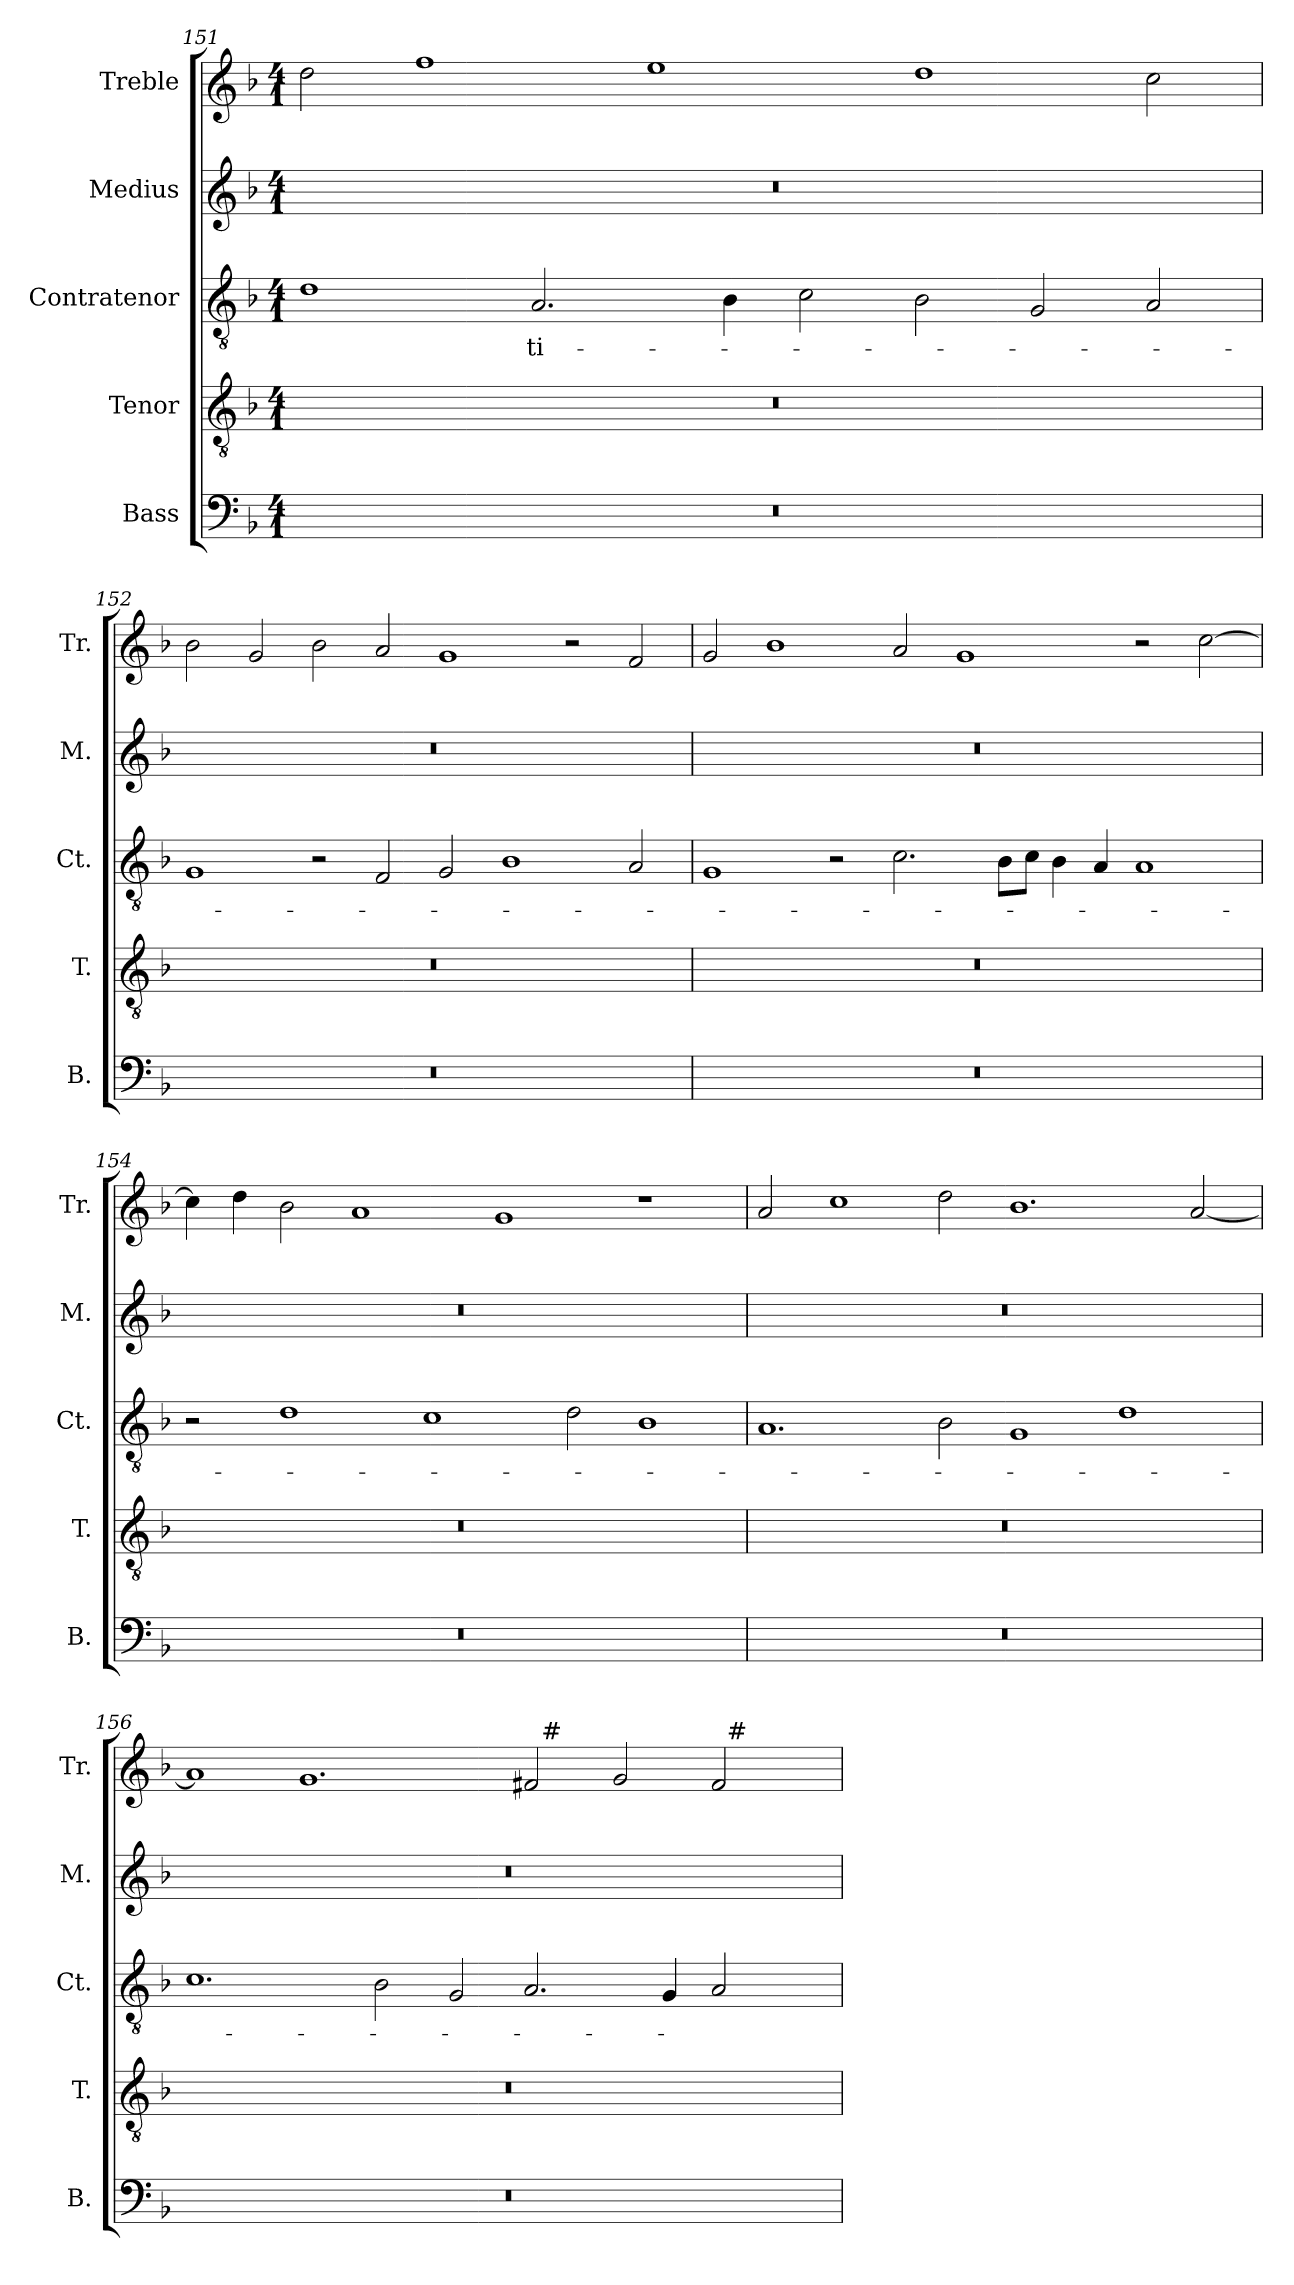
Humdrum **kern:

**kern	**kern	**kern	**text	**kern	**kern
*part5	*part4	*part3	*part3	*part2	*part1
*staff5	*staff4	*staff3	*staff3	*staff2	*staff1
*I"Bass	*I"Tenor	*I"Contratenor	*	*I"Medius	*I"Treble
*I'B.	*I'T.	*I'Ct.	*	*I'M.	*I'Tr.
*clefF4	*clefGv2	*clefGv2	*	*clefG2	*clefG2
*	*ITrd7c12	*ITrd7c12	*	*	*
*k[b-]	*k[b-]	*k[b-]	*	*k[b-]	*k[b-]
*d:	*d:	*d:	*	*d:	*d:
*M4/1	*M4/1	*M4/1	*	*M4/1	*M4/1
=151	=151	=151	=151	=151	=151
!LO:N:vis=1	!LO:N:vis=1	!	!	!LO:N:vis=1	!
00r	00r	1Di	.	00r	2ddi\
.	.	.	.	.	1ffi
!	!	!	!LO:LY:b:color=#000000	!	!
.	.	2.AAi/	-ti-	.	.
.	.	.	.	.	1eei
.	.	4BB-i\	.	.	.
.	.	2Ci\	.	.	.
.	.	2BB-i\	.	.	1ddi
.	.	2GGi/	.	.	.
.	.	2AAi/	.	.	2cci\
=152	=152	=152	=152	=152	=152
!LO:N:vis=1	!LO:N:vis=1	!	!	!LO:N:vis=1	!
00r	00r	1GGi	.	00r	2b-i\
.	.	.	.	.	2gi/
.	.	2r	.	.	2b-i\
.	.	2FFi/	.	.	2ai/
.	.	2GGi/	.	.	1gi
.	.	1BB-i	.	.	.
.	.	.	.	.	2r
.	.	2AAi/	.	.	2fi/
!!LO:LB:g=z
=153	=153	=153	=153	=153	=153
!LO:N:vis=1	!LO:N:vis=1	!	!	!LO:N:vis=1	!
00r	00r	1GGi	.	00r	2gi/
.	.	.	.	.	1b-i
.	.	2r	.	.	.
.	.	2.Ci\	.	.	2ai/
.	.	.	.	.	1gi
.	.	8BB-i\L	.	.	.
.	.	8Ci\J	.	.	.
.	.	4BB-i\	.	.	.
.	.	4AAi/	.	.	.
.	.	1AAi	.	.	2r
.	.	.	.	.	[>2cci\
=154	=154	=154	=154	=154	=154
!LO:N:vis=1	!LO:N:vis=1	!	!	!LO:N:vis=1	!
00r	00r	2r	.	00r	4cci\]
.	.	.	.	.	4ddi\
.	.	1Di	.	.	2b-i\
.	.	.	.	.	1ai
.	.	1Ci	.	.	.
.	.	.	.	.	1gi
.	.	2Di\	.	.	.
.	.	1BB-i	.	.	1r
!!LO:PB:g=z
=155	=155	=155	=155	=155	=155
!LO:N:vis=1	!LO:N:vis=1	!	!	!LO:N:vis=1	!
00r	00r	1.AAi	.	00r	2ai/
.	.	.	.	.	1cci
.	.	2BB-i\	.	.	2ddi\
.	.	1GGi	.	.	1.b-i
.	.	1Di	.	.	.
.	.	.	.	.	[<2ai/
=156	=156	=156	=156	=156	=156
!LO:N:vis=1	!LO:N:vis=1	!	!	!LO:N:vis=1	!
*	*	*	*	*	*^
00r	00r	1.Ci	.	00r	1ai]	1ryy
.	.	.	.	.	1.gi	1ryy
.	.	2BB-i\	.	.	.	.
.	.	2GGi/	.	.	.	2ryy
.	.	2.AAi/	.	.	2f#i/	32ryy
.	.	.	.	.	.	256ryy
!	!	!	!	!	!	!LO:TX:a:t=#
.	.	.	.	.	.	1ryy
.	.	.	.	.	2gi/	.
.	.	4GGi/	.	.	.	.
.	.	2AAi/	.	.	2f#i/	.
!	!	!	!	!	!	!LO:TX:a:t=#
.	.	.	.	.	.	4ryy
.	.	.	.	.	.	8ryy
.	.	.	.	.	.	16ryy
.	.	.	.	.	.	64..ryy
*	*	*	*	*	*v	*v
=	=	=	=	=	=
*-	*-	*-	*-	*-	*-
